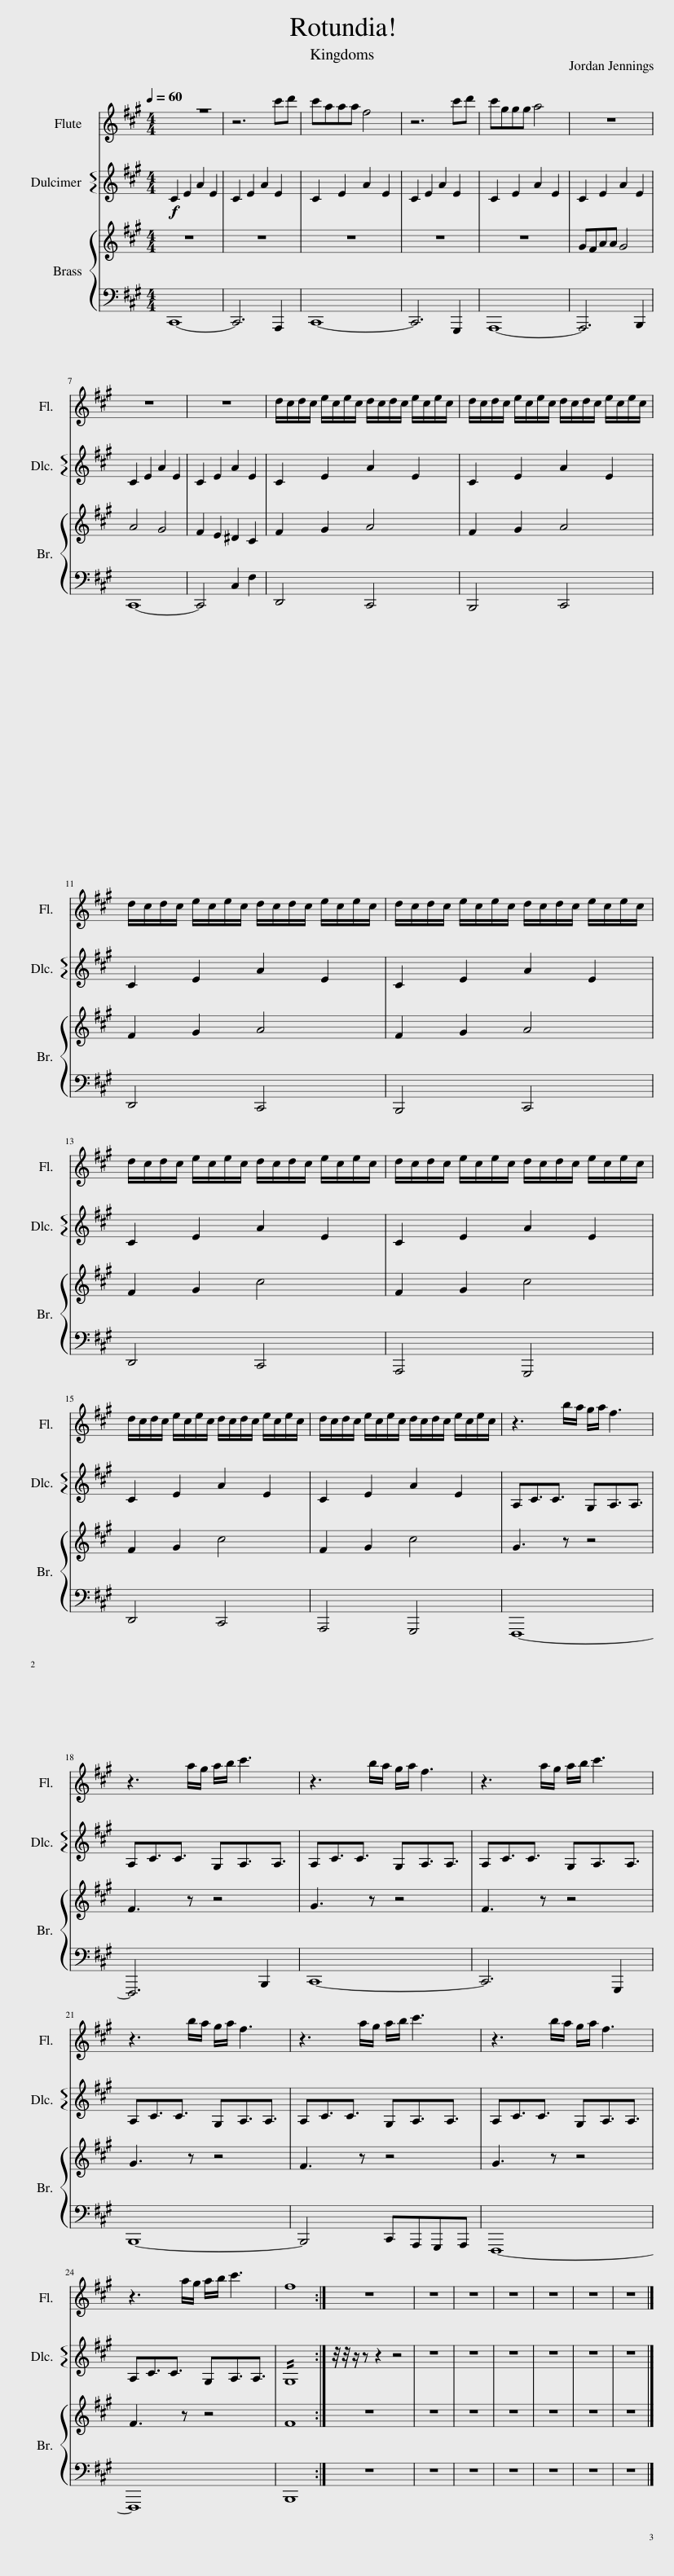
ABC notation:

X:1
%%score 1 2 { 3 | 4 }
L:1/8
Q:1/4=60
M:4/4
I:linebreak $
K:A
V:1 treble
V:2 treble
V:3 treble
V:4 bass
V:1
 z8 | z6 c'd' | c'aaa f4 | z6 c'd' | c'ggg a4 | %5
 z8 |$ z8 | z8 | d/c/d/c/ e/c/e/c/ d/c/d/c/ e/c/e/c/ | d/c/d/c/ e/c/e/c/ d/c/d/c/ e/c/e/c/ |$ %10
 d/c/d/c/ e/c/e/c/ d/c/d/c/ e/c/e/c/ | d/c/d/c/ e/c/e/c/ d/c/d/c/ e/c/e/c/ |$ d/c/d/c/ e/c/e/c/ d/c/d/c/ e/c/e/c/ | d/c/d/c/ e/c/e/c/ d/c/d/c/ e/c/e/c/ |$ d/c/d/c/ e/c/e/c/ d/c/d/c/ e/c/e/c/ | %15
 d/c/d/c/ e/c/e/c/ d/c/d/c/ e/c/e/c/ | z3 b/a/ g/a/ f3 |$ z3 a/g/ a/b/ c'3 | z3 b/a/ g/a/ f3 | z3 a/g/ a/b/ c'3 |$ %20
 z3 b/a/ g/a/ f3 | z3 a/g/ a/b/ c'3 | z3 b/a/ g/a/ f3 |$ z3 a/g/ a/b/ c'3 | f8 :| %25
 z8 | z8 | z8 | z8 | z8 | %30
 z8 | z8 |] %32
V:2
!f! C2 E2 A2 E2 | C2 E2 A2 E2 | C2 E2 A2 E2 | C2 E2 A2 E2 | C2 E2 A2 E2 | %5
 C2 E2 A2 E2 |$ C2 E2 A2 E2 | C2 E2 A2 E2 | C2 E2 A2 E2 | C2 E2 A2 E2 |$ %10
 C2 E2 A2 E2 | C2 E2 A2 E2 |$ C2 E2 A2 E2 | C2 E2 A2 E2 |$ C2 E2 A2 E2 | %15
 C2 E2 A2 E2 | A,C3/2C3/2 G,A,3/2A,3/2 |$ A,C3/2C3/2 G,A,3/2A,3/2 | A,C3/2C3/2 G,A,3/2A,3/2 | A,C3/2C3/2 G,A,3/2A,3/2 |$ %20
 A,C3/2C3/2 G,A,3/2A,3/2 | A,C3/2C3/2 G,A,3/2A,3/2 | A,C3/2C3/2 G,A,3/2A,3/2 |$ A,C3/2C3/2 G,A,3/2A,3/2 | !//!G,8 :| %25
 z/4 z/4 z/ z z2 z4 | z8 | z8 | z8 | z8 | %30
 z8 | z8 |] %32
V:3
 z8 | z8 | z8 | z8 | z8 | %5
 GFAA G4 |$ A4 G4 | F2 E2 ^D2 C2 | F2 G2 A4 | F2 G2 A4 |$ %10
 F2 G2 A4 | F2 G2 A4 |$ F2 G2 c4 | F2 G2 c4 |$ F2 G2 c4 | %15
 F2 G2 c4 | G3 z z4 |$ F3 z z4 | G3 z z4 | F3 z z4 |$ %20
 G3 z z4 | F3 z z4 | G3 z z4 |$ F3 z z4 | F8 :| %25
 z8 | z8 | z8 | z8 | z8 | %30
 z8 | z8 |] %32
V:4
 C,,8- | C,,6 A,,,2 | C,,8- | C,,6 G,,,2 | A,,,8- | %5
 A,,,6 B,,,2 |$ C,,8- | C,,4 C,2 F,2 | D,,4 C,,4 | B,,,4 C,,4 |$ %10
 D,,4 C,,4 | B,,,4 C,,4 |$ D,,4 C,,4 | A,,,4 G,,,4 |$ D,,4 C,,4 | %15
 A,,,4 G,,,4 | F,,,8- |$ F,,,6 B,,,2 | C,,8- | C,,6 G,,,2 |$ %20
 B,,,8- | B,,,4 C,,A,,,G,,,A,,, | F,,,8- |$ F,,,8 | B,,,8 :| %25
 z8 | z8 | z8 | z8 | z8 | %30
 z8 | z8 |] %32
